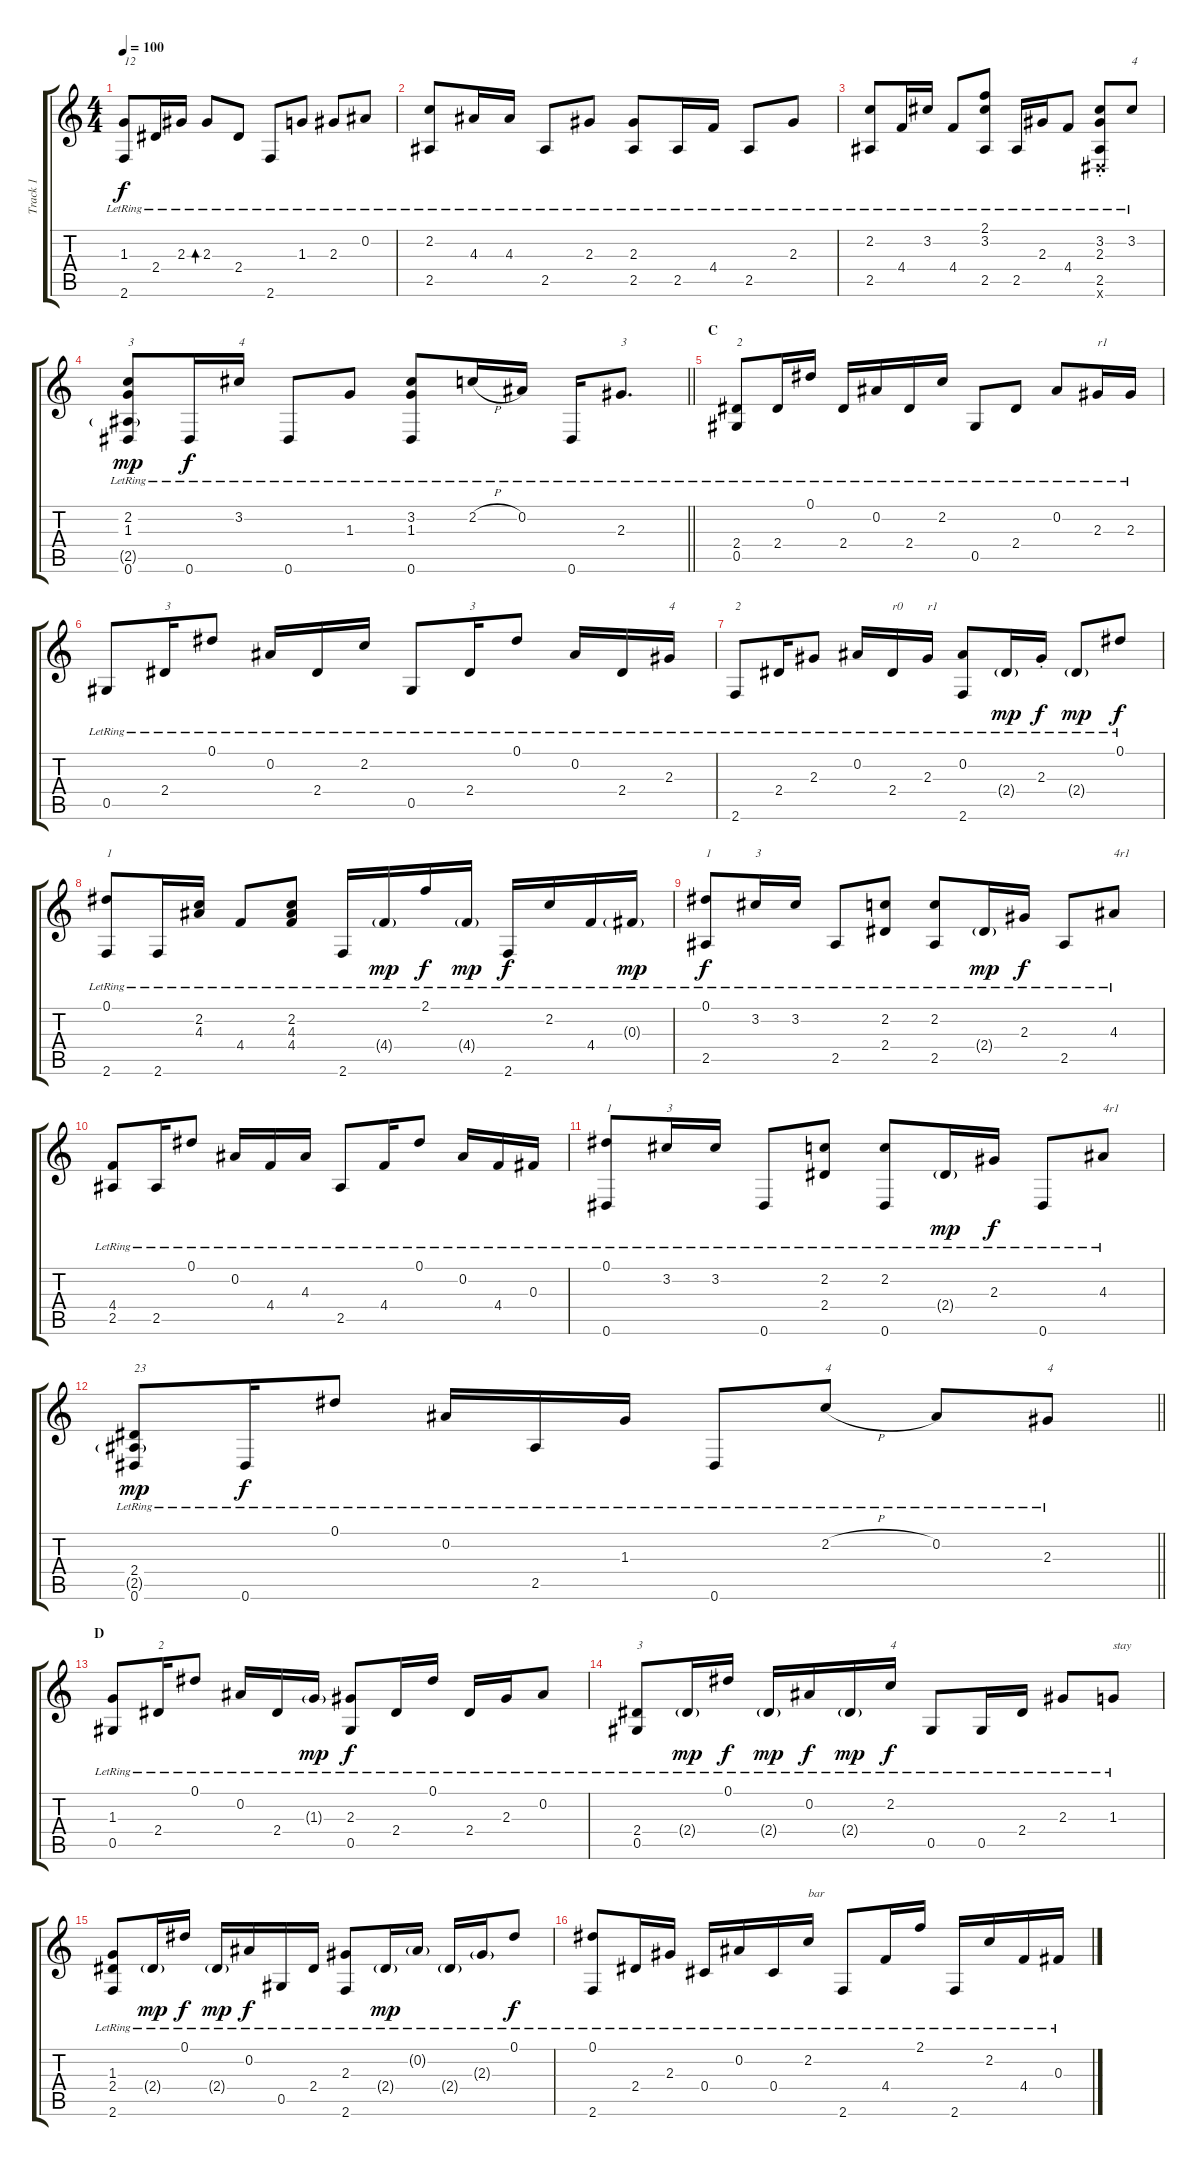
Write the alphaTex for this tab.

\track ("Track 1" "Track 1") {instrument acousticguitarsteel}
\staff {score tabs}
\tuning (Eb4 Bb3 Gb3 Db3 Ab2 Eb2) {hide}
\ts (4 4)
\tempo 100
\clef g2
\ks c
(1.3{lr} 2.6{lr}).8{txt "12" dy f} 2.4{lr}.16 2.3{lr}.16 2.3{lr}.8{bd 60} 2.4{lr}.8 2.6{lr}.8 1.3{lr}.8 2.3{lr}.8 0.2{lr}.8 |
(2.2{lr} 2.5{lr}).8 4.3{lr}.16 4.3{lr}.16 2.5{lr}.8 2.3{lr}.8 (2.3{lr} 2.5{lr}).8 2.5{lr}.16 4.4{lr}.16 2.5{lr}.8 2.3{lr}.8 |
(2.2{lr} 2.5{lr}).8 4.4{lr}.16 3.2{lr}.16 4.4{lr}.8 (2.1{lr} 3.2{lr} 2.5{lr}).8 2.5{lr}.16 2.3{lr}.16 4.4{lr}.8 (3.2{st lr} 2.3{st lr} 2.5{lr} 0.6{x}).8 3.2{lr}.8{txt "4"} |
\barLineRight lightlight
(2.2{lr} 1.3{lr} 2.5{g lr} 0.6{lr}).8{txt "3" dy mp} 0.6{lr}.16{dy f} 3.2{lr}.16{txt "4"} 0.6{lr}.8 1.3{lr}.8 (3.2{lr} 1.3{lr} 0.6{lr}).8 2.2{h lr}.16 0.2{lr}.16 0.6{lr}.16 2.3{lr}.8{d txt "3"} |
\section ("" "C")
(2.4{lr} 0.5{lr}).8{txt "2"} 2.4{lr}.16 0.1{lr}.16 2.4{lr}.16 0.2{lr}.16 2.4{lr}.16 2.2{lr}.16 0.5{lr}.8 2.4{lr}.8 0.2{lr}.8 2.3{lr}.16{txt "r1"} 2.3{lr}.16 |
0.5{lr}.8 2.4{lr}.16{txt "3"} 0.1{lr}.8 0.2{lr}.16 2.4{lr}.16 2.2{lr}.16 0.5{lr}.8 2.4{lr}.16{txt "3"} 0.1{lr}.8 0.2{lr}.16 2.4{lr}.16 2.3{lr}.16{txt "4"} |
2.6{lr}.8{txt "2"} 2.4{lr}.16 2.3{lr}.8 0.2{lr}.16 2.4{lr}.16{txt "r0"} 2.3{lr}.16{txt "r1"} (0.2{lr} 2.6{lr}).8 2.4{g lr}.16{dy mp} 2.3{st lr}.16{dy f} 2.4{g lr}.8{dy mp} 0.1{lr}.8{dy f} |
(0.1{lr} 2.6{lr}).8{txt "1"} 2.6{lr}.16 (2.2{lr} 4.3{lr}).16 4.4{lr}.8 (2.2{lr} 4.3{lr} 4.4{lr}).8 2.6{lr}.16 4.4{g lr}.16{dy mp} 2.1{lr}.16{dy f} 4.4{g lr}.16{dy mp} 2.6{lr}.16{dy f} 2.2{lr}.16 4.4{lr}.16 0.3{g lr}.16{dy mp} |
(0.1{lr} 2.5{lr}).8{txt "1" dy f} 3.2{lr}.16{txt "3"} 3.2{lr}.16 2.5{lr}.8 (2.2{lr} 2.4{lr}).8 (2.2{lr} 2.5{lr}).8 2.4{g lr}.16{dy mp} 2.3{lr}.16{dy f} 2.5{lr}.8 4.3{lr}.8{txt "4r1"} |
(4.4{lr} 2.5{lr}).8 2.5{lr}.16 0.1{lr}.8 0.2{lr}.16 4.4{lr}.16 4.3{lr}.16 2.5{lr}.8 4.4{lr}.16 0.1{lr}.8 0.2{lr}.16 4.4{lr}.16 0.3{lr}.16 |
(0.1{lr} 0.6).8{txt "1"} 3.2{lr}.16{txt "3"} 3.2{lr}.16 0.6{lr}.8 (2.2{lr} 2.4{lr}).8 (2.2{lr} 0.6{lr}).8 2.4{g lr}.16{dy mp} 2.3{lr}.16{dy f} 0.6{lr}.8 4.3{lr}.8{txt "4r1"} |
\barLineRight lightlight
(2.4{lr} 2.5{g} 0.6{lr}).8{txt "23" dy mp} 0.6{lr}.16{dy f} 0.1{lr}.8 0.2{lr}.16 2.5{lr}.16 1.3{lr}.16 0.6{lr}.8 2.2{h lr}.8{txt "4"} 0.2{lr}.8 2.3{lr}.8{txt "4"} |
\section ("" "D")
(1.3{lr} 0.5{lr}).8 2.4{lr}.16{txt "2"} 0.1{lr}.8 0.2{lr}.16 2.4{lr}.16 1.3{g lr}.16{dy mp} (2.3{lr} 0.5{lr}).8{dy f} 2.4{lr}.16 0.1{lr}.16 2.4{lr}.16 2.3{lr}.16 0.2{lr}.8 |
(2.4{lr} 0.5{lr}).8{txt "3"} 2.4{g lr}.16{dy mp} 0.1{lr}.16{dy f} 2.4{g lr}.16{dy mp} 0.2{lr}.16{dy f} 2.4{g lr}.16{dy mp} 2.2{lr}.16{txt "4" dy f} 0.5{lr}.8 0.5{lr}.16 2.4{lr}.16 2.3{lr}.8 1.3{lr}.8{txt "stay"} |
(1.3{lr} 2.4{lr} 2.6{lr}).8 2.4{g lr}.16{dy mp} 0.1{lr}.16{dy f} 2.4{g lr}.16{dy mp} 0.2{lr}.16{dy f} 0.5{lr}.16 2.4{lr}.16 (2.3{lr} 2.6{lr}).8 2.4{g lr}.16{dy mp} 0.2{g lr}.16 2.4{g lr}.16 2.3{g lr}.16 0.1{lr}.8{dy f} |
(0.1{lr} 2.6{lr}).8 2.4{lr}.16 2.3{lr}.16 0.4{lr}.16 0.2{lr}.16 0.4{lr}.16 2.2{lr}.16{txt "bar"} 2.6{lr}.8 4.4{lr}.16 2.1{lr}.16 2.6{lr}.16 2.2{lr}.16 4.4{lr}.16 0.3{lr}.16
